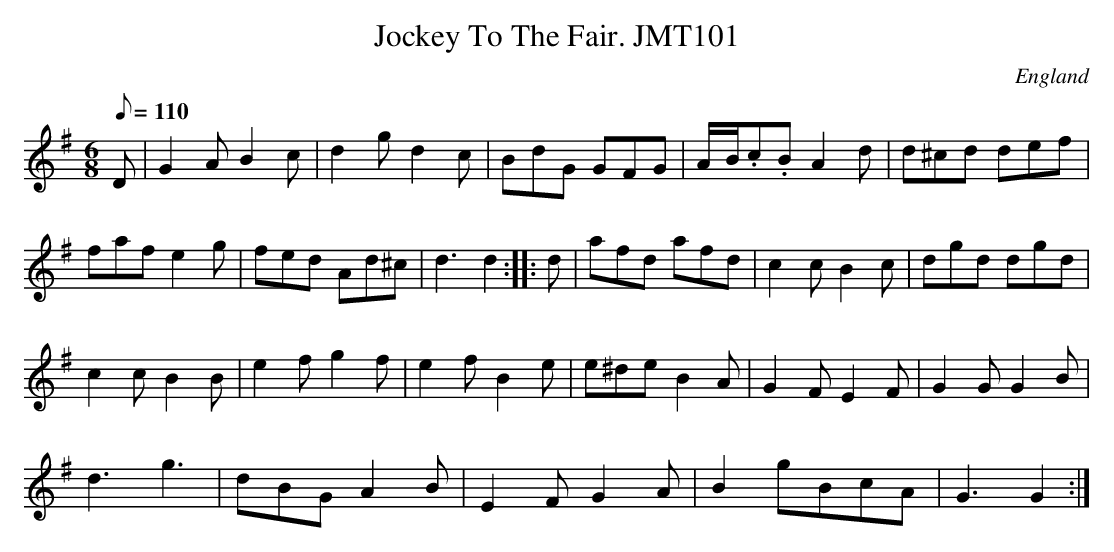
X:1
T:Jockey To The Fair. JMT101
M:6/8
L:1/8
Q:110
O:England
K:G
D|G2AB2c|d2gd2c|BdG GFG|A/-B/.c.BA2d|d^cd def|!fafe2g|fed Ad^c|d3d2:|
|:d|afd afd|c2cB2c|dgd dgd|!c2cB2B|e2fg2f|e2fB2e|e^deB2A|
G2FE2F|G2GG2B|!d3g3|dBGA2B|E2FG2A|B2gBcA|G3G2:|]
